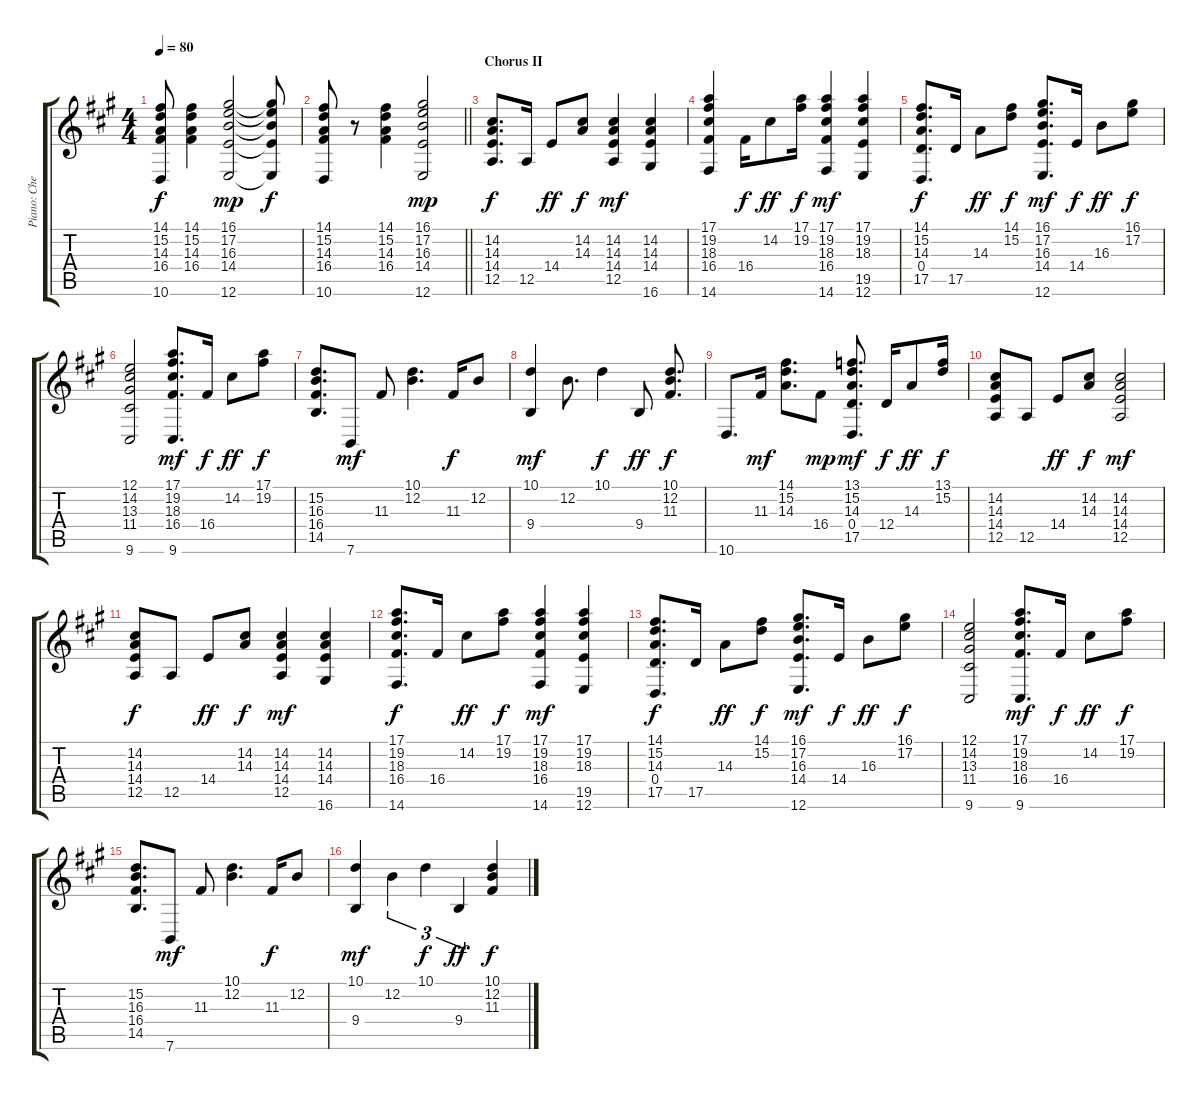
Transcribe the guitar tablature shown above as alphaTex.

\track ("Piano: Cheryl Hardwick" "Piano: Che") {instrument electricgrandpiano}
\staff {score tabs}
\tuning (E4 B3 G3 D3 A2 E2) {hide}
\ts (4 4)
\tempo 80
\clef g2
\ks a
(14.1 15.2 14.3 16.4 10.6).8{dy f} (14.1 15.2 14.3 16.4).4 (16.1 17.2 16.3 14.4 12.6).2{dy mp} (16.1{t} 17.2{t} 16.3{t} 14.4{t} 12.6{t}).8{dy f} |
\barLineRight lightlight
(14.1 15.2 14.3 16.4 10.6).8 r.8 (14.1 15.2 14.3 16.4).4 (16.1 17.2 16.3 14.4 12.6).2{dy mp} |
\section ("" "Chorus II")
(14.2 14.3 14.4 12.5).8{d dy f} 12.5.16 14.4.8{dy ff} (14.2 14.3).8{dy f} (14.2 14.3 14.4 12.5).4{dy mf} (14.2 14.3 14.4 16.6).4 |
(17.1 19.2 18.3 16.4 14.6).4 16.4.16{dy f} 14.2.8{dy ff} (17.1 19.2).16{dy f} (17.1 19.2 18.3 16.4 14.6).4{dy mf} (17.1 19.2 18.3 19.5 12.6).4 |
(14.1 15.2 14.3 0.4 17.5).8{d dy f} 17.5.16 14.3.8{dy ff} (14.1 15.2).8{dy f} (16.1 17.2 16.3 14.4 12.6).8{d dy mf} 14.4.16{dy f} 16.3.8{dy ff} (16.1 17.2).8{dy f} |
(12.1 14.2 13.3 11.4 9.6).2 (17.1 19.2 18.3 16.4 9.6).8{d dy mf} 16.4.16{dy f} 14.2.8{dy ff} (17.1 19.2).8{dy f} |
(15.2 16.3 16.4 14.5).8{d} 7.6.8{dy mf} 11.3.8 (10.1 12.2).4{d} 11.3.16{dy f} 12.2.8 |
(10.1 9.4).4{dy mf} 12.2.8{d} 10.1.4{dy f} 9.4.8{dy ff} (10.1 12.2 11.3).8{d dy f} |
10.6.8{d} 11.3.16{dy mf} (14.1 15.2 14.3).8{d} 16.4.8{dy mp} (13.1 15.2 14.3 0.4 17.5).8{d dy mf} 12.4.16{dy f} 14.3.8{dy ff} (13.1 15.2).16{dy f} |
(14.2 14.3 14.4 12.5).8 12.5.8 14.4.8{dy ff} (14.2 14.3).8{dy f} (14.2 14.3 14.4 12.5).2{dy mf} |
(14.2 14.3 14.4 12.5).8{dy f} 12.5.8 14.4.8{dy ff} (14.2 14.3).8{dy f} (14.2 14.3 14.4 12.5).4{dy mf} (14.2 14.3 14.4 16.6).4 |
(17.1 19.2 18.3 16.4 14.6).8{d dy f} 16.4.16 14.2.8{dy ff} (17.1 19.2).8{dy f} (17.1 19.2 18.3 16.4 14.6).4{dy mf} (17.1 19.2 18.3 19.5 12.6).4 |
(14.1 15.2 14.3 0.4 17.5).8{d dy f} 17.5.16 14.3.8{dy ff} (14.1 15.2).8{dy f} (16.1 17.2 16.3 14.4 12.6).8{d dy mf} 14.4.16{dy f} 16.3.8{dy ff} (16.1 17.2).8{dy f} |
(12.1 14.2 13.3 11.4 9.6).2 (17.1 19.2 18.3 16.4 9.6).8{d dy mf} 16.4.16{dy f} 14.2.8{dy ff} (17.1 19.2).8{dy f} |
(15.2 16.3 16.4 14.5).8{d} 7.6.8{dy mf} 11.3.8 (10.1 12.2).4{d} 11.3.16{dy f} 12.2.8 |
(10.1 9.4).4{dy mf} 12.2.4{tu (3 2)} 10.1.4{tu (3 2) dy f} 9.4.4{tu (3 2) dy ff} (10.1 12.2 11.3).4{dy f}
